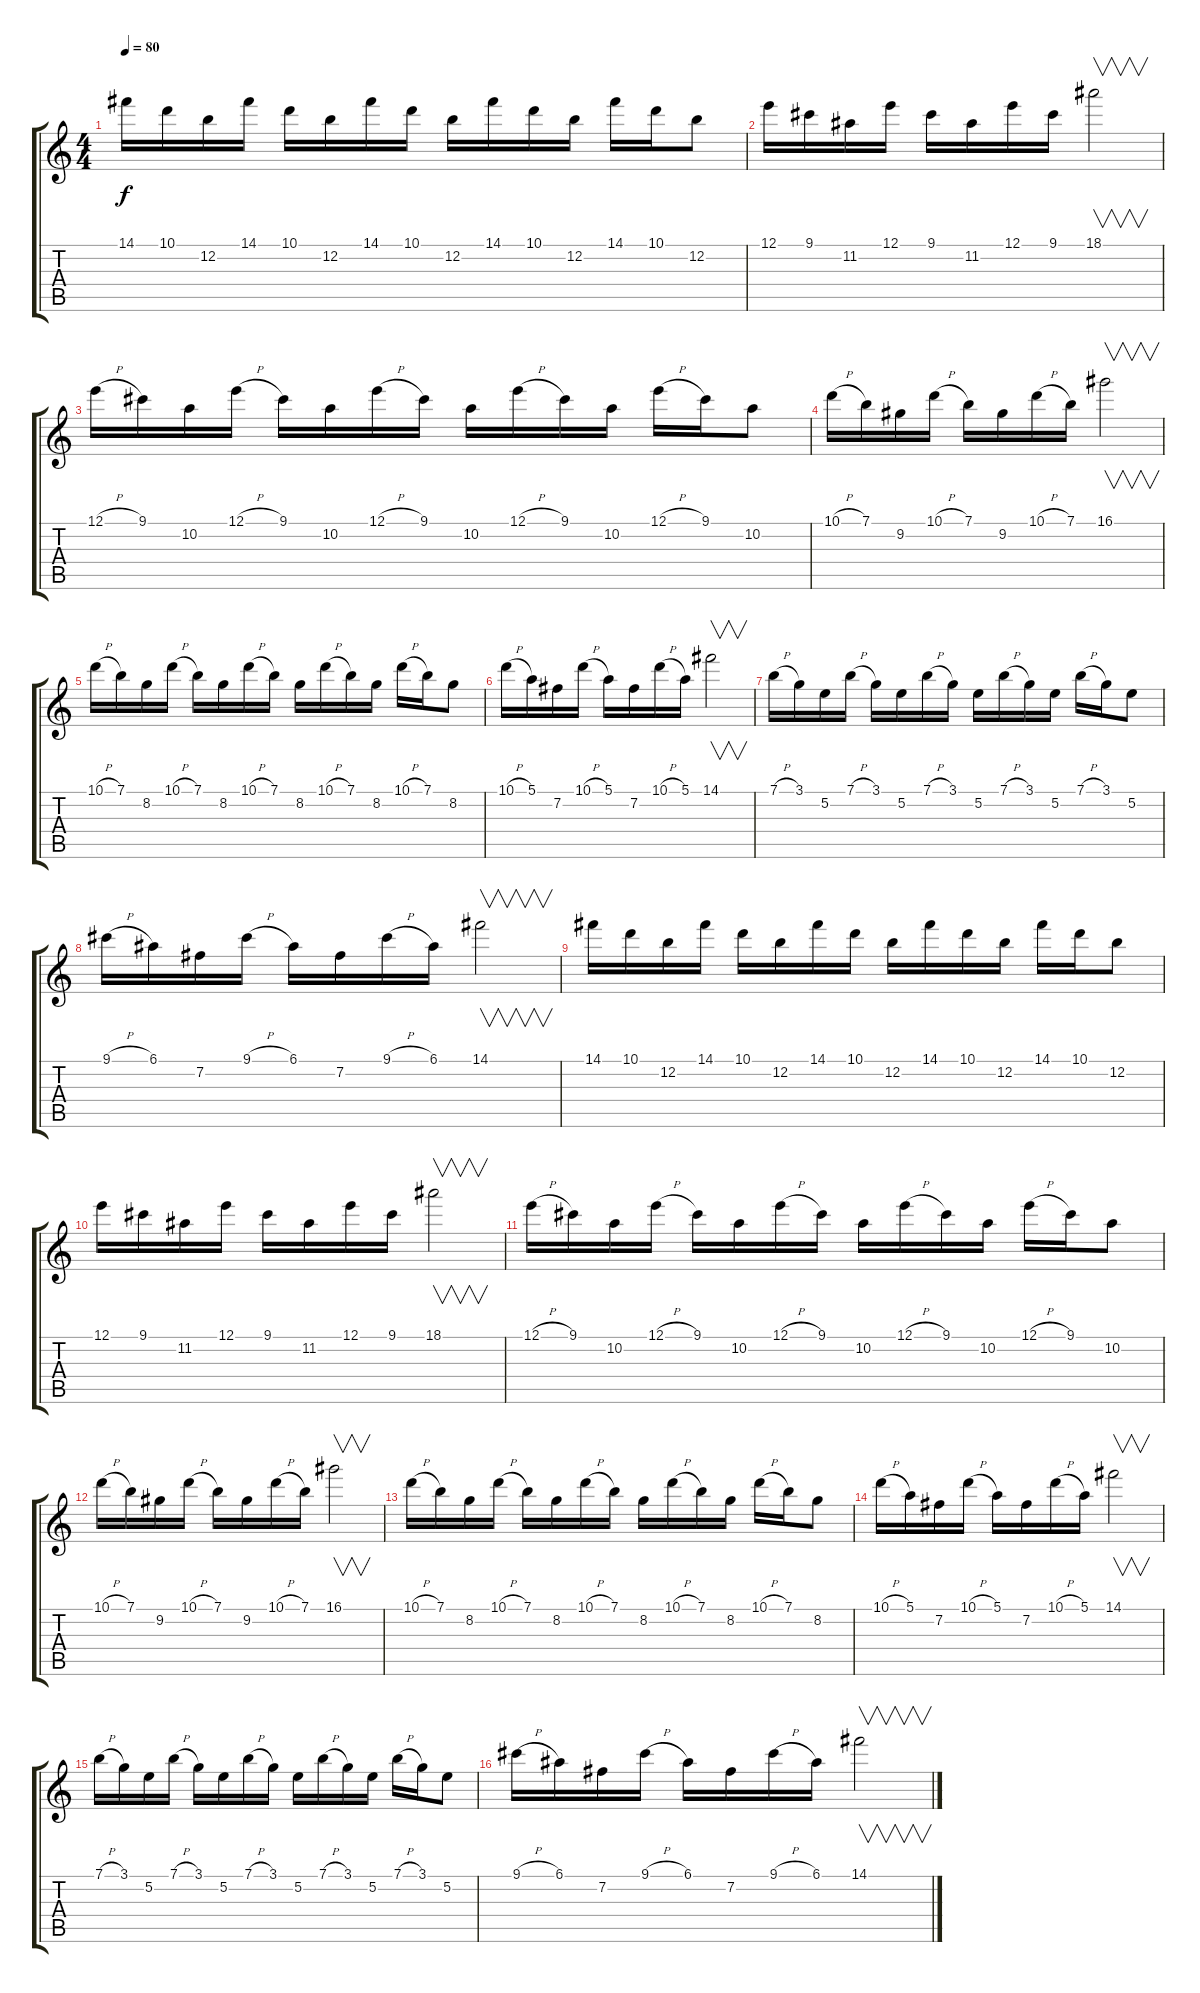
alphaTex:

\track "" {instrument overdrivenguitar}
\staff {score tabs}
\tuning (E4 B3 G3 D3 A2 E2) {hide}
\ts (4 4)
\tempo 80
\clef g2
\ks c
14.1.16{dy f} 10.1.16 12.2.16 14.1.16 10.1.16 12.2.16 14.1.16 10.1.16 12.2.16 14.1.16 10.1.16 12.2.16 14.1.16 10.1.16 12.2.8 |
12.1.16 9.1.16 11.2.16 12.1.16 9.1.16 11.2.16 12.1.16 9.1.16 18.1.2{v} |
12.1{h}.16 9.1.16 10.2.16 12.1{h}.16 9.1.16 10.2.16 12.1{h}.16 9.1.16 10.2.16 12.1{h}.16 9.1.16 10.2.16 12.1{h}.16 9.1.16 10.2.8 |
10.1{h}.16 7.1.16 9.2.16 10.1{h}.16 7.1.16 9.2.16 10.1{h}.16 7.1.16 16.1.2{v} |
10.1{h}.16 7.1.16 8.2.16 10.1{h}.16 7.1.16 8.2.16 10.1{h}.16 7.1.16 8.2.16 10.1{h}.16 7.1.16 8.2.16 10.1{h}.16 7.1.16 8.2.8 |
10.1{h}.16 5.1.16 7.2.16 10.1{h}.16 5.1.16 7.2.16 10.1{h}.16 5.1.16 14.1.2{v} |
7.1{h}.16 3.1.16 5.2.16 7.1{h}.16 3.1.16 5.2.16 7.1{h}.16 3.1.16 5.2.16 7.1{h}.16 3.1.16 5.2.16 7.1{h}.16 3.1.16 5.2.8 |
9.1{h}.16 6.1.16 7.2.16 9.1{h}.16 6.1.16 7.2.16 9.1{h}.16 6.1.16 14.1.2{v} |
14.1.16 10.1.16 12.2.16 14.1.16 10.1.16 12.2.16 14.1.16 10.1.16 12.2.16 14.1.16 10.1.16 12.2.16 14.1.16 10.1.16 12.2.8 |
12.1.16 9.1.16 11.2.16 12.1.16 9.1.16 11.2.16 12.1.16 9.1.16 18.1.2{v} |
12.1{h}.16 9.1.16 10.2.16 12.1{h}.16 9.1.16 10.2.16 12.1{h}.16 9.1.16 10.2.16 12.1{h}.16 9.1.16 10.2.16 12.1{h}.16 9.1.16 10.2.8 |
10.1{h}.16 7.1.16 9.2.16 10.1{h}.16 7.1.16 9.2.16 10.1{h}.16 7.1.16 16.1.2{v} |
10.1{h}.16 7.1.16 8.2.16 10.1{h}.16 7.1.16 8.2.16 10.1{h}.16 7.1.16 8.2.16 10.1{h}.16 7.1.16 8.2.16 10.1{h}.16 7.1.16 8.2.8 |
10.1{h}.16 5.1.16 7.2.16 10.1{h}.16 5.1.16 7.2.16 10.1{h}.16 5.1.16 14.1.2{v} |
7.1{h}.16 3.1.16 5.2.16 7.1{h}.16 3.1.16 5.2.16 7.1{h}.16 3.1.16 5.2.16 7.1{h}.16 3.1.16 5.2.16 7.1{h}.16 3.1.16 5.2.8 |
9.1{h}.16 6.1.16 7.2.16 9.1{h}.16 6.1.16 7.2.16 9.1{h}.16 6.1.16 14.1.2{v}
